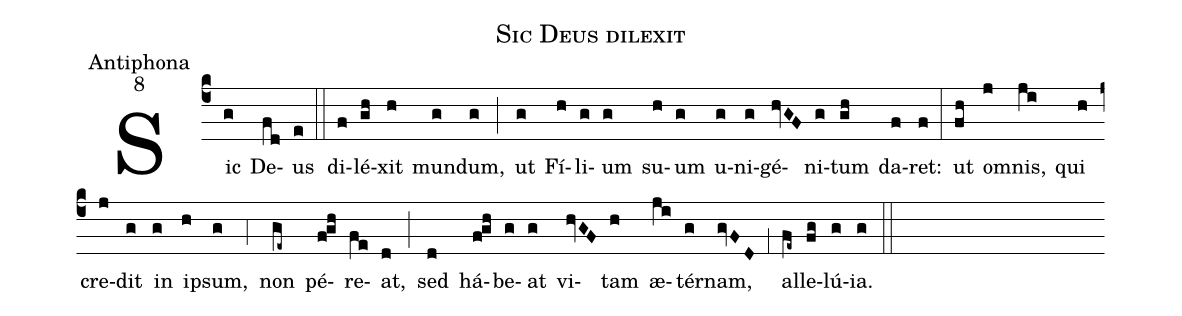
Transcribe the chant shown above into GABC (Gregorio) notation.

name:Sic Deus dilexit;
office-part:Antiphona;
mode:8;
%%
(c4) Sic(g) De(fd)us(e) (::)
di(f)lé(gh)xit(h) mun(g)dum,(g) (;) ut(g) Fí(h)li(g)um(g) su(h)um(g) u(g)ni(g)gé(hvGF)ni(g)tum(gh) da(f)ret:(f) (:)
ut(fh) o(j)mnis,(ji) qui(h) cre(j)dit(g) in(g) i(h)psum,(g) (,4) non(ge~) pé(f!gh)re(fe)at,(d) (;) sed(d) há(f!gh)be(g)at(g) vi(hvGF)tam(h) æ(ji)tér(g)nam,(gvFD) (,1) al(fe~)le(fg)lú(g)ia.(g) (::)
